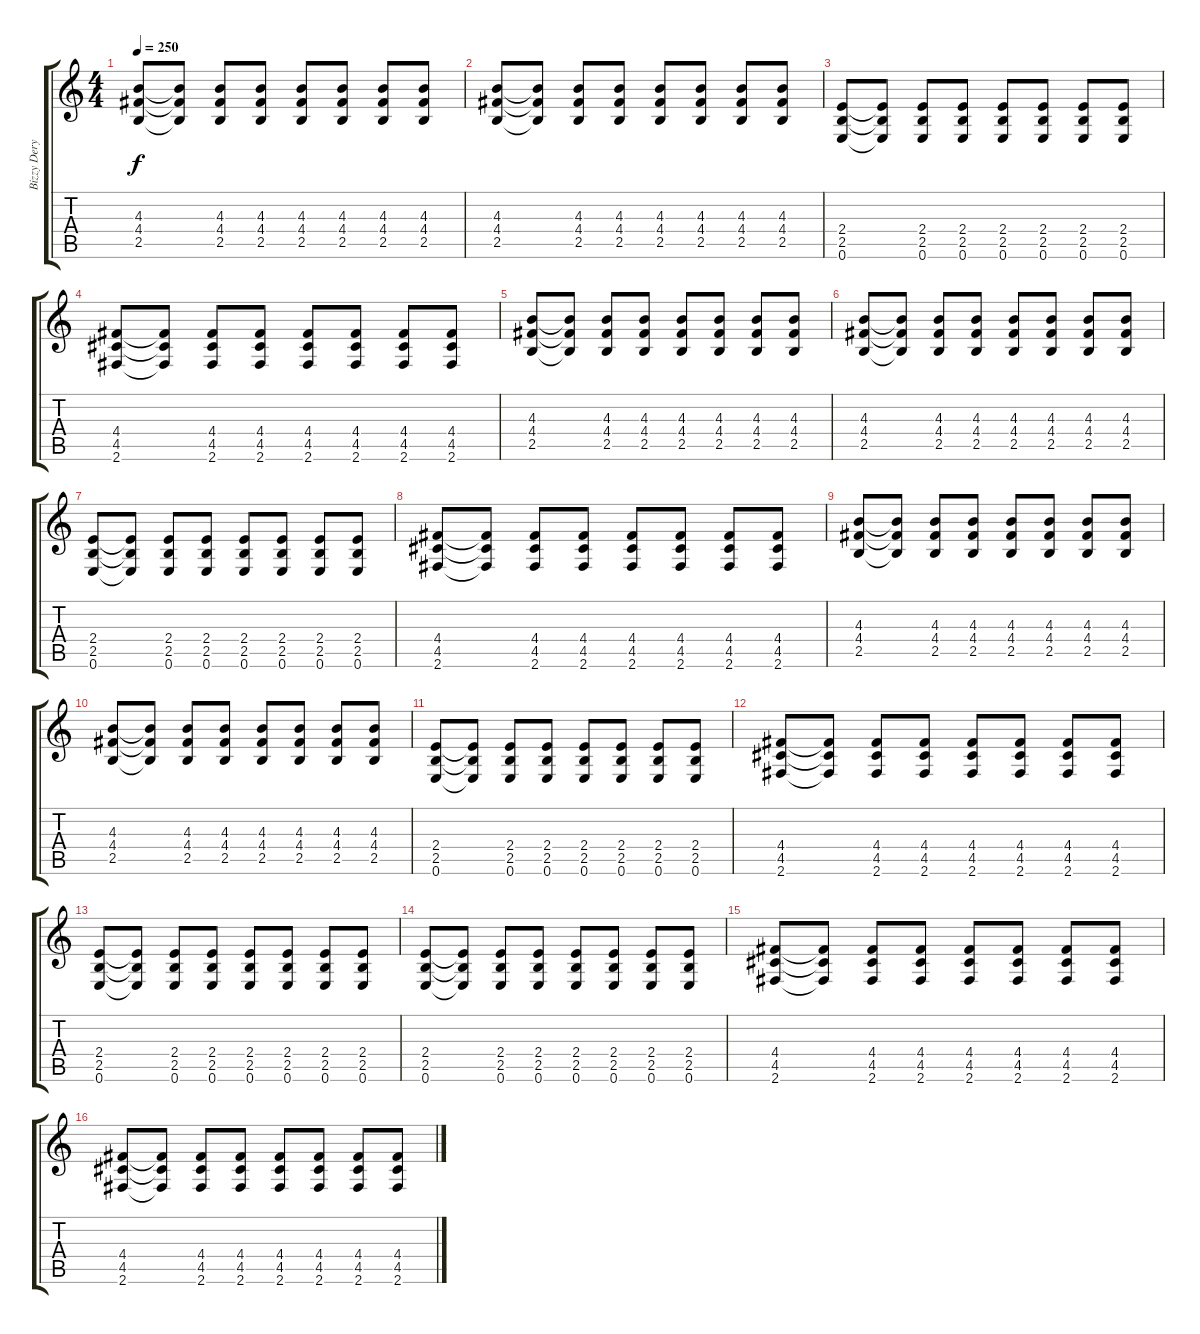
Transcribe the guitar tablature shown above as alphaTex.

\track ("Bizzy Deryck" "Bizzy Dery") {instrument distortionguitar}
\staff {score tabs}
\tuning (E4 B3 G3 D3 A2 E2) {hide}
\ts (4 4)
\tempo 250
\clef g2
\ks c
(4.3 4.4 2.5).8{dy f} (4.3{t} 4.4{t} 2.5{t}).8 (4.3 4.4 2.5).8 (4.3 4.4 2.5).8 (4.3 4.4 2.5).8 (4.3 4.4 2.5).8 (4.3 4.4 2.5).8 (4.3 4.4 2.5).8 |
(4.3 4.4 2.5).8 (4.3{t} 4.4{t} 2.5{t}).8 (4.3 4.4 2.5).8 (4.3 4.4 2.5).8 (4.3 4.4 2.5).8 (4.3 4.4 2.5).8 (4.3 4.4 2.5).8 (4.3 4.4 2.5).8 |
(2.4 2.5 0.6).8 (2.4{t} 2.5{t} 0.6{t}).8 (2.4 2.5 0.6).8 (2.4 2.5 0.6).8 (2.4 2.5 0.6).8 (2.4 2.5 0.6).8 (2.4 2.5 0.6).8 (2.4 2.5 0.6).8 |
(4.4 4.5 2.6).8 (4.4{t} 4.5{t} 2.6{t}).8 (4.4 4.5 2.6).8 (4.4 4.5 2.6).8 (4.4 4.5 2.6).8 (4.4 4.5 2.6).8 (4.4 4.5 2.6).8 (4.4 4.5 2.6).8 |
(4.3 4.4 2.5).8 (4.3{t} 4.4{t} 2.5{t}).8 (4.3 4.4 2.5).8 (4.3 4.4 2.5).8 (4.3 4.4 2.5).8 (4.3 4.4 2.5).8 (4.3 4.4 2.5).8 (4.3 4.4 2.5).8 |
(4.3 4.4 2.5).8 (4.3{t} 4.4{t} 2.5{t}).8 (4.3 4.4 2.5).8 (4.3 4.4 2.5).8 (4.3 4.4 2.5).8 (4.3 4.4 2.5).8 (4.3 4.4 2.5).8 (4.3 4.4 2.5).8 |
(2.4 2.5 0.6).8 (2.4{t} 2.5{t} 0.6{t}).8 (2.4 2.5 0.6).8 (2.4 2.5 0.6).8 (2.4 2.5 0.6).8 (2.4 2.5 0.6).8 (2.4 2.5 0.6).8 (2.4 2.5 0.6).8 |
(4.4 4.5 2.6).8 (4.4{t} 4.5{t} 2.6{t}).8 (4.4 4.5 2.6).8 (4.4 4.5 2.6).8 (4.4 4.5 2.6).8 (4.4 4.5 2.6).8 (4.4 4.5 2.6).8 (4.4 4.5 2.6).8 |
(4.3 4.4 2.5).8 (4.3{t} 4.4{t} 2.5{t}).8 (4.3 4.4 2.5).8 (4.3 4.4 2.5).8 (4.3 4.4 2.5).8 (4.3 4.4 2.5).8 (4.3 4.4 2.5).8 (4.3 4.4 2.5).8 |
(4.3 4.4 2.5).8 (4.3{t} 4.4{t} 2.5{t}).8 (4.3 4.4 2.5).8 (4.3 4.4 2.5).8 (4.3 4.4 2.5).8 (4.3 4.4 2.5).8 (4.3 4.4 2.5).8 (4.3 4.4 2.5).8 |
(2.4 2.5 0.6).8 (2.4{t} 2.5{t} 0.6{t}).8 (2.4 2.5 0.6).8 (2.4 2.5 0.6).8 (2.4 2.5 0.6).8 (2.4 2.5 0.6).8 (2.4 2.5 0.6).8 (2.4 2.5 0.6).8 |
(4.4 4.5 2.6).8 (4.4{t} 4.5{t} 2.6{t}).8 (4.4 4.5 2.6).8 (4.4 4.5 2.6).8 (4.4 4.5 2.6).8 (4.4 4.5 2.6).8 (4.4 4.5 2.6).8 (4.4 4.5 2.6).8 |
(2.4 2.5 0.6).8 (2.4{t} 2.5{t} 0.6{t}).8 (2.4 2.5 0.6).8 (2.4 2.5 0.6).8 (2.4 2.5 0.6).8 (2.4 2.5 0.6).8 (2.4 2.5 0.6).8 (2.4 2.5 0.6).8 |
(2.4 2.5 0.6).8 (2.4{t} 2.5{t} 0.6{t}).8 (2.4 2.5 0.6).8 (2.4 2.5 0.6).8 (2.4 2.5 0.6).8 (2.4 2.5 0.6).8 (2.4 2.5 0.6).8 (2.4 2.5 0.6).8 |
(4.4 4.5 2.6).8 (4.4{t} 4.5{t} 2.6{t}).8 (4.4 4.5 2.6).8 (4.4 4.5 2.6).8 (4.4 4.5 2.6).8 (4.4 4.5 2.6).8 (4.4 4.5 2.6).8 (4.4 4.5 2.6).8 |
(4.4 4.5 2.6).8 (4.4{t} 4.5{t} 2.6{t}).8 (4.4 4.5 2.6).8 (4.4 4.5 2.6).8 (4.4 4.5 2.6).8 (4.4 4.5 2.6).8 (4.4 4.5 2.6).8 (4.4 4.5 2.6).8
